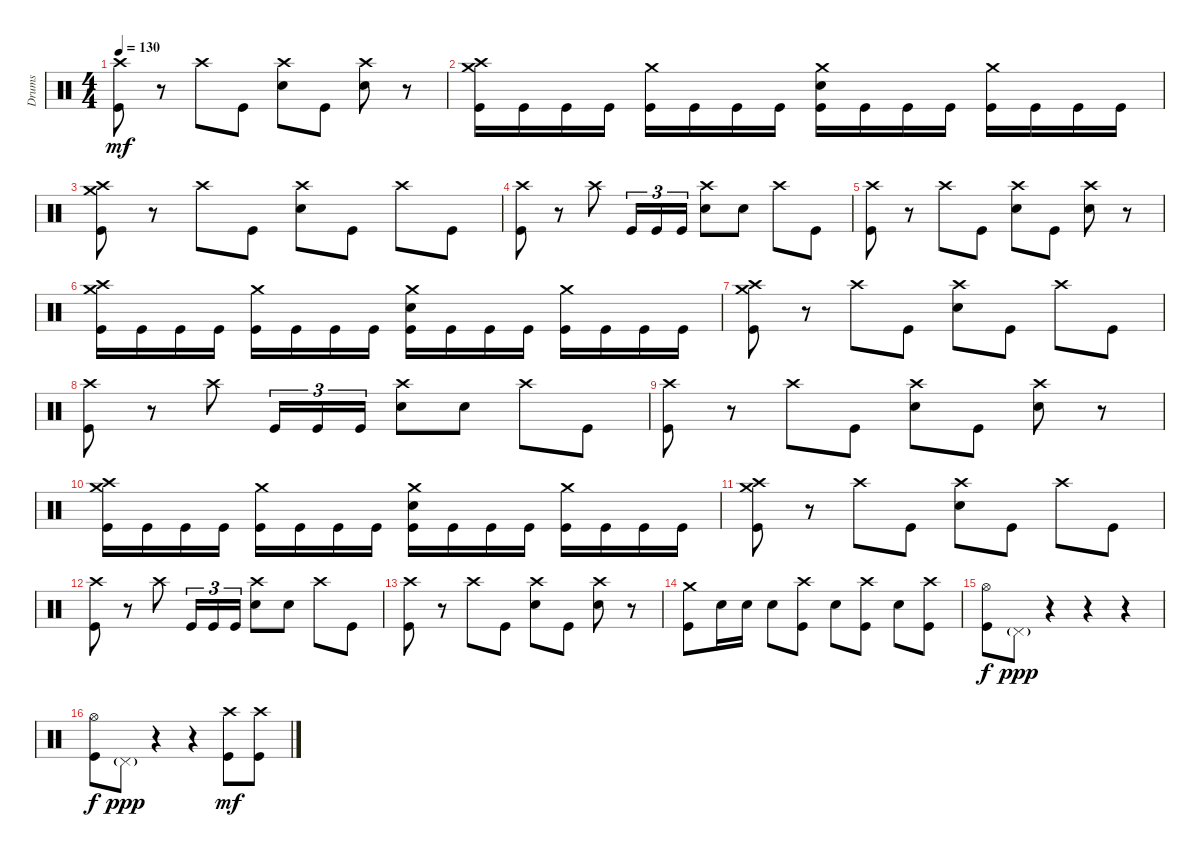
\track ("Drums" "Drums") {instrument percussion}
\staff {score}
\articulation defaults
\ts (4 4)
\tempo 130
\clef neutral
\ks c
("Crash high (hit)" "Kick (hit)").8{dy mf} r.8 "Crash high (hit)".8 "Kick (hit)".8 ("Crash high (hit)" "Electric Snare (hit)").8 "Kick (hit)".8 ("Crash high (hit)" "Electric Snare (hit)").8 r.8 |
("Crash medium (hit)" "Crash high (hit)" "Kick (hit)").16 "Kick (hit)".16 "Kick (hit)".16 "Kick (hit)".16 ("Crash medium (hit)" "Kick (hit)").16 "Kick (hit)".16 "Kick (hit)".16 "Kick (hit)".16 ("Crash medium (hit)" "Electric Snare (hit)" "Kick (hit)").16 "Kick (hit)".16 "Kick (hit)".16 "Kick (hit)".16 ("Crash medium (hit)" "Kick (hit)").16 "Kick (hit)".16 "Kick (hit)".16 "Kick (hit)".16 |
("Crash medium (hit)" "Crash high (hit)" "Kick (hit)").8 r.8 "Crash high (hit)".8 "Kick (hit)".8 ("Crash high (hit)" "Electric Snare (hit)").8 "Kick (hit)".8 "Crash high (hit)".8 "Kick (hit)".8 |
("Crash high (hit)" "Kick (hit)").8 r.8 "Crash high (hit)".8 "Kick (hit)".16{tu (3 2)} "Kick (hit)".16{tu (3 2)} "Kick (hit)".16{tu (3 2)} ("Crash high (hit)" "Electric Snare (hit)").8 "Electric Snare (hit)".8 "Crash high (hit)".8 "Kick (hit)".8 |
("Crash high (hit)" "Kick (hit)").8 r.8 "Crash high (hit)".8 "Kick (hit)".8 ("Crash high (hit)" "Electric Snare (hit)").8 "Kick (hit)".8 ("Crash high (hit)" "Electric Snare (hit)").8 r.8 |
("Crash medium (hit)" "Crash high (hit)" "Kick (hit)").16 "Kick (hit)".16 "Kick (hit)".16 "Kick (hit)".16 ("Crash medium (hit)" "Kick (hit)").16 "Kick (hit)".16 "Kick (hit)".16 "Kick (hit)".16 ("Crash medium (hit)" "Electric Snare (hit)" "Kick (hit)").16 "Kick (hit)".16 "Kick (hit)".16 "Kick (hit)".16 ("Crash medium (hit)" "Kick (hit)").16 "Kick (hit)".16 "Kick (hit)".16 "Kick (hit)".16 |
("Crash medium (hit)" "Crash high (hit)" "Kick (hit)").8 r.8 "Crash high (hit)".8 "Kick (hit)".8 ("Crash high (hit)" "Electric Snare (hit)").8 "Kick (hit)".8 "Crash high (hit)".8 "Kick (hit)".8 |
("Crash high (hit)" "Kick (hit)").8 r.8 "Crash high (hit)".8 "Kick (hit)".16{tu (3 2)} "Kick (hit)".16{tu (3 2)} "Kick (hit)".16{tu (3 2)} ("Crash high (hit)" "Electric Snare (hit)").8 "Electric Snare (hit)".8 "Crash high (hit)".8 "Kick (hit)".8 |
("Crash high (hit)" "Kick (hit)").8 r.8 "Crash high (hit)".8 "Kick (hit)".8 ("Crash high (hit)" "Electric Snare (hit)").8 "Kick (hit)".8 ("Crash high (hit)" "Electric Snare (hit)").8 r.8 |
("Crash medium (hit)" "Crash high (hit)" "Kick (hit)").16 "Kick (hit)".16 "Kick (hit)".16 "Kick (hit)".16 ("Crash medium (hit)" "Kick (hit)").16 "Kick (hit)".16 "Kick (hit)".16 "Kick (hit)".16 ("Crash medium (hit)" "Electric Snare (hit)" "Kick (hit)").16 "Kick (hit)".16 "Kick (hit)".16 "Kick (hit)".16 ("Crash medium (hit)" "Kick (hit)").16 "Kick (hit)".16 "Kick (hit)".16 "Kick (hit)".16 |
("Crash medium (hit)" "Crash high (hit)" "Kick (hit)").8 r.8 "Crash high (hit)".8 "Kick (hit)".8 ("Crash high (hit)" "Electric Snare (hit)").8 "Kick (hit)".8 "Crash high (hit)".8 "Kick (hit)".8 |
("Crash high (hit)" "Kick (hit)").8 r.8 "Crash high (hit)".8 "Kick (hit)".16{tu (3 2)} "Kick (hit)".16{tu (3 2)} "Kick (hit)".16{tu (3 2)} ("Crash high (hit)" "Electric Snare (hit)").8 "Electric Snare (hit)".8 "Crash high (hit)".8 "Kick (hit)".8 |
("Crash high (hit)" "Kick (hit)").8 r.8 "Crash high (hit)".8 "Kick (hit)".8 ("Crash high (hit)" "Electric Snare (hit)").8 "Kick (hit)".8 ("Crash high (hit)" "Electric Snare (hit)").8 r.8 |
("Crash medium (hit)" "Kick (hit)").8 "Electric Snare (hit)".16 "Electric Snare (hit)".16 "Electric Snare (hit)".8 ("Crash high (hit)" "Kick (hit)").8 "Electric Snare (hit)".8 ("Crash high (hit)" "Kick (hit)").8 "Electric Snare (hit)".8 ("Crash high (hit)" "Kick (hit)").8 |
("Hi-Hat (open)" "Kick (hit)").8{dy f} "Pedal Hi-Hat (hit)"{g}.8{dy ppp} r.4 r.4 r.4 |
("Hi-Hat (open)" "Kick (hit)").8{dy f} "Pedal Hi-Hat (hit)"{g}.8{dy ppp} r.4 r.4 ("Crash high (hit)" "Kick (hit)").8{dy mf} ("Crash high (hit)" "Kick (hit)").8
